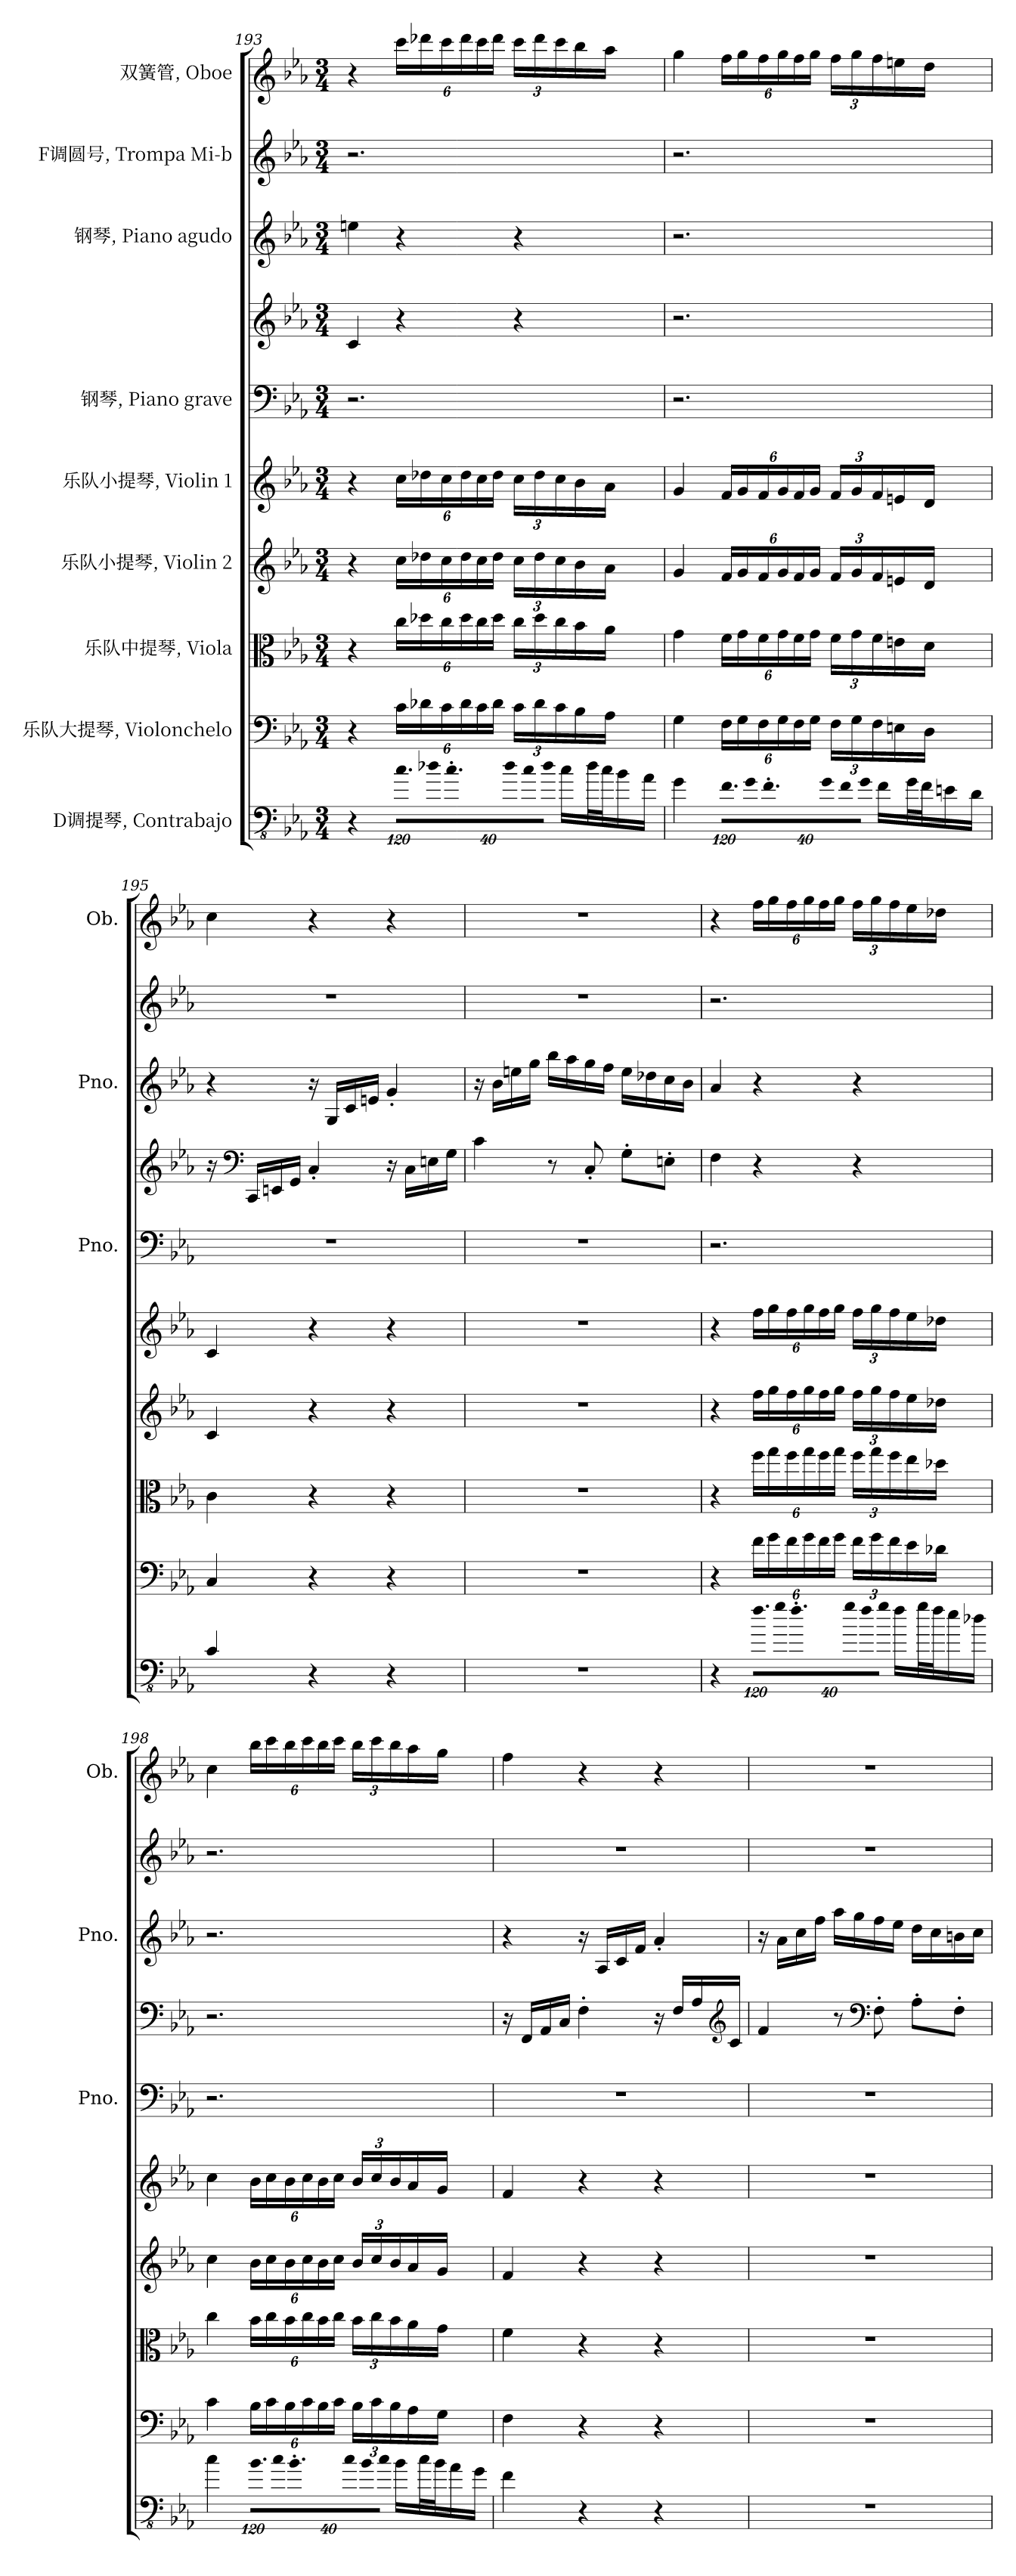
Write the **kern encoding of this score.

**kern	**kern	**kern	**kern	**kern	**kern	**kern	**kern	**kern	**kern
*part9	*part8	*part7	*part6	*part5	*part4	*part4	*part3	*part2	*part1
*staff10	*staff9	*staff8	*staff7	*staff6	*staff5	*staff4	*staff3	*staff2	*staff1
*I"D调提琴, Contrabajo	*I"乐队大提琴, Violonchelo	*I"乐队中提琴, Viola	*I"乐队小提琴, Violin 2	*I"乐队小提琴, Violin 1	*I"钢琴, Piano grave	*	*I"钢琴, Piano agudo	*I"F调圆号, Trompa Mi-b	*I"双簧管, Oboe
*	*	*	*	*	*I'Pno.	*	*I'Pno.	*	*I'Ob.
!!LO:PB:g=z
*clefFv4	*clefF4	*clefC3	*clefG2	*clefG2	*clefF4	*clefG2	*clefG2	*clefG2	*clefG2
*ITrd7c12	*	*	*	*	*	*	*	*ITrd4c7	*
*k[b-e-a-]	*k[b-e-a-]	*k[b-e-a-]	*k[b-e-a-]	*k[b-e-a-]	*k[b-e-a-]	*k[b-e-a-]	*k[b-e-a-]	*k[b-e-a-d-]	*k[b-e-a-]
*M3/4	*M3/4	*M3/4	*M3/4	*M3/4	*M3/4	*M3/4	*M3/4	*M3/4	*M3/4
*MM140	*MM140	*MM140	*MM140	*MM140	*MM140	*MM140	*MM140	*MM140	*MM140
=193	=193	=193	=193	=193	=193	=193	=193	=193	=193
4r	4r	4r	4r	4r	2.r	4c/	4een\	2.r	4r
*Xbrackettup	*	*	*	*	*	*	*	*	*
!LO:N:vis=32.	!	!	!	!	!	!	!	!	!
*	*Xbrackettup	*Xbrackettup	*Xbrackettup	*Xbrackettup	*	*	*	*	*Xbrackettup
1920%103C\LLL	24c\LL	24cc\LL	24cc\LL	24cc\LL	.	4r	4r	.	24ccc\LL
.	24d-X\	24dd-X\	24dd-X\	24dd-X\	.	.	.	.	24ddd-X\
!LO:N:vis=32	!	!	!	!	!	!	!	!	!
640%23D-X\	.	.	.	.	.	.	.	.	.
.	24c\	24cc\	24cc\	24cc\	.	.	.	.	24ccc\
!LO:N:vis=32.	!	!	!	!	!	!	!	!	!
1920%103C'\	.	.	.	.	.	.	.	.	.
.	24d-\	24dd-\	24dd-\	24dd-\	.	.	.	.	24ddd-\
!LO:N:vis=32	!	!	!	!	!	!	!	!	!
640%23D-\	.	.	.	.	.	.	.	.	.
.	24c\	24cc\	24cc\	24cc\	.	.	.	.	24ccc\
!LO:N:vis=32	!	!	!	!	!	!	!	!	!
640%23C\	.	.	.	.	.	.	.	.	.
.	24d-\JJ	24dd-\JJ	24dd-\JJ	24dd-\JJ	.	.	.	.	24ddd-\JJ
!LO:N:vis=32	!	!	!	!	!	!	!	!	!
640%23D-\JJJ	.	.	.	.	.	.	.	.	.
.	24c\LL	24cc\LL	24cc\LL	24cc\LL	.	4r	4r	.	24ccc\LL
16C\LL	.	.	.	.	.	.	.	.	.
.	24d-\	24dd-\	24dd-\	24dd-\	.	.	.	.	24ddd-\
32D-\L	.	.	.	.	.	.	.	.	.
.	24c\	24cc\	24cc\	24cc\	.	.	.	.	24ccc\
32C\J	.	.	.	.	.	.	.	.	.
.	16B-\	16b-\	16b-\	16b-\	.	.	.	.	16bb-\
16BB-\	.	.	.	.	.	.	.	.	.
.	16A-\JJ	16a-\JJ	16a-\JJ	16a-\JJ	.	.	.	.	16aa-\JJ
16AA-\JJ	.	.	.	.	.	.	.	.	.
.	960ryy	960ryy	960ryy	960ryy	960ryy	960ryy	960ryy	960ryy	960ryy
=194	=194	=194	=194	=194	=194	=194	=194	=194	=194
4GG\	4G\	4g\	4g/	4g/	2.r	2.r	2.r	2.r	4gg\
!LO:N:vis=32.	!	!	!	!	!	!	!	!	!
1920%103FF\LLL	24F\LL	24f\LL	24f/LL	24f/LL	.	.	.	.	24ff\LL
.	24G\	24g\	24g/	24g/	.	.	.	.	24gg\
!LO:N:vis=32	!	!	!	!	!	!	!	!	!
640%23GG\	.	.	.	.	.	.	.	.	.
.	24F\	24f\	24f/	24f/	.	.	.	.	24ff\
!LO:N:vis=32.	!	!	!	!	!	!	!	!	!
1920%103FF'\	.	.	.	.	.	.	.	.	.
.	24G\	24g\	24g/	24g/	.	.	.	.	24gg\
!LO:N:vis=32	!	!	!	!	!	!	!	!	!
640%23GG\	.	.	.	.	.	.	.	.	.
.	24F\	24f\	24f/	24f/	.	.	.	.	24ff\
!LO:N:vis=32	!	!	!	!	!	!	!	!	!
640%23FF\	.	.	.	.	.	.	.	.	.
.	24G\JJ	24g\JJ	24g/JJ	24g/JJ	.	.	.	.	24gg\JJ
!LO:N:vis=32	!	!	!	!	!	!	!	!	!
640%23GG\JJJ	.	.	.	.	.	.	.	.	.
.	24F\LL	24f\LL	24f/LL	24f/LL	.	.	.	.	24ff\LL
16FF\LL	.	.	.	.	.	.	.	.	.
.	24G\	24g\	24g/	24g/	.	.	.	.	24gg\
32GG\L	.	.	.	.	.	.	.	.	.
.	24F\	24f\	24f/	24f/	.	.	.	.	24ff\
32FF\J	.	.	.	.	.	.	.	.	.
.	16En\	16en\	16en/	16en/	.	.	.	.	16een\
16EEn\	.	.	.	.	.	.	.	.	.
.	16D\JJ	16d\JJ	16d/JJ	16d/JJ	.	.	.	.	16dd\JJ
16DD\JJ	.	.	.	.	.	.	.	.	.
.	960ryy	960ryy	960ryy	960ryy	960ryy	960ryy	960ryy	960ryy	960ryy
!!LO:PB:g=z
=195	=195	=195	=195	=195	=195	=195	=195	=195	=195
*	*	*	*	*	*	*	*	*	*MM130
4CC/	4C/	4c\	4c/	4c/	2.r	16r	4r	2.r	4cc\
*	*	*	*	*	*	*clefF4	*	*	*
.	.	.	.	.	.	16CC/LL	.	.	.
.	.	.	.	.	.	16EEn/	.	.	.
.	.	.	.	.	.	16GG/JJ	.	.	.
4r	4r	4r	4r	4r	.	4C'/	16r	.	4r
.	.	.	.	.	.	.	16G/LL	.	.
.	.	.	.	.	.	.	16c/	.	.
.	.	.	.	.	.	.	16en/JJ	.	.
4r	4r	4r	4r	4r	.	16r	4g'/	.	4r
.	.	.	.	.	.	16C\LL	.	.	.
.	.	.	.	.	.	16En\	.	.	.
.	.	.	.	.	.	16G\JJ	.	.	.
=196	=196	=196	=196	=196	=196	=196	=196	=196	=196
*	*	*	*	*	*	*	*	*	*MM120
2.r	2.r	2.r	2.r	2.r	2.r	4c\	16r	2.r	2.r
.	.	.	.	.	.	.	16b-\LL	.	.
.	.	.	.	.	.	.	16een\	.	.
.	.	.	.	.	.	.	16gg\JJ	.	.
.	.	.	.	.	.	8r	16bb-\LL	.	.
.	.	.	.	.	.	.	16aa-\	.	.
.	.	.	.	.	.	8C'/	16gg\	.	.
.	.	.	.	.	.	.	16ff\JJ	.	.
.	.	.	.	.	.	8G'\L	16ee\LL	.	.
.	.	.	.	.	.	.	16dd-X\	.	.
.	.	.	.	.	.	8En'\J	16cc\	.	.
.	.	.	.	.	.	.	16b-\JJ	.	.
!!LO:PB:g=z
=197	=197	=197	=197	=197	=197	=197	=197	=197	=197
*	*	*	*	*	*	*	*	*	*MM140
4r	4r	4r	4r	4r	2.r	4F\	4a-/	2.r	4r
!LO:N:vis=32.	!	!	!	!	!	!	!	!	!
1920%103F\LLL	24f\LL	24ff\LL	24ff\LL	24ff\LL	.	4r	4r	.	24ff\LL
.	24g\	24gg\	24gg\	24gg\	.	.	.	.	24gg\
!LO:N:vis=32	!	!	!	!	!	!	!	!	!
640%23G\	.	.	.	.	.	.	.	.	.
.	24f\	24ff\	24ff\	24ff\	.	.	.	.	24ff\
!LO:N:vis=32.	!	!	!	!	!	!	!	!	!
1920%103F'\	.	.	.	.	.	.	.	.	.
.	24g\	24gg\	24gg\	24gg\	.	.	.	.	24gg\
!LO:N:vis=32	!	!	!	!	!	!	!	!	!
640%23G\	.	.	.	.	.	.	.	.	.
.	24f\	24ff\	24ff\	24ff\	.	.	.	.	24ff\
!LO:N:vis=32	!	!	!	!	!	!	!	!	!
640%23F\	.	.	.	.	.	.	.	.	.
.	24g\JJ	24gg\JJ	24gg\JJ	24gg\JJ	.	.	.	.	24gg\JJ
!LO:N:vis=32	!	!	!	!	!	!	!	!	!
640%23G\JJJ	.	.	.	.	.	.	.	.	.
.	24f\LL	24ff\LL	24ff\LL	24ff\LL	.	4r	4r	.	24ff\LL
16F\LL	.	.	.	.	.	.	.	.	.
.	24g\	24gg\	24gg\	24gg\	.	.	.	.	24gg\
32G\L	.	.	.	.	.	.	.	.	.
.	24f\	24ff\	24ff\	24ff\	.	.	.	.	24ff\
32F\J	.	.	.	.	.	.	.	.	.
.	16e-\	16ee-\	16ee-\	16ee-\	.	.	.	.	16ee-\
16E-\	.	.	.	.	.	.	.	.	.
.	16d-X\JJ	16dd-X\JJ	16dd-X\JJ	16dd-X\JJ	.	.	.	.	16dd-X\JJ
16D-X\JJ	.	.	.	.	.	.	.	.	.
.	960ryy	960ryy	960ryy	960ryy	960ryy	960ryy	960ryy	960ryy	960ryy
=198	=198	=198	=198	=198	=198	=198	=198	=198	=198
4C\	4c\	4cc\	4cc\	4cc\	2.r	2.r	2.r	2.r	4cc\
!LO:N:vis=32.	!	!	!	!	!	!	!	!	!
1920%103BB-\LLL	24B-\LL	24b-\LL	24b-\LL	24b-\LL	.	.	.	.	24bb-\LL
.	24c\	24cc\	24cc\	24cc\	.	.	.	.	24ccc\
!LO:N:vis=32	!	!	!	!	!	!	!	!	!
640%23C\	.	.	.	.	.	.	.	.	.
.	24B-\	24b-\	24b-\	24b-\	.	.	.	.	24bb-\
!LO:N:vis=32.	!	!	!	!	!	!	!	!	!
1920%103BB-'\	.	.	.	.	.	.	.	.	.
.	24c\	24cc\	24cc\	24cc\	.	.	.	.	24ccc\
!LO:N:vis=32	!	!	!	!	!	!	!	!	!
640%23C\	.	.	.	.	.	.	.	.	.
.	24B-\	24b-\	24b-\	24b-\	.	.	.	.	24bb-\
!LO:N:vis=32	!	!	!	!	!	!	!	!	!
640%23BB-\	.	.	.	.	.	.	.	.	.
.	24c\JJ	24cc\JJ	24cc\JJ	24cc\JJ	.	.	.	.	24ccc\JJ
!LO:N:vis=32	!	!	!	!	!	!	!	!	!
640%23C\JJJ	.	.	.	.	.	.	.	.	.
.	24B-\LL	24b-\LL	24b-/LL	24b-/LL	.	.	.	.	24bb-\LL
16BB-\LL	.	.	.	.	.	.	.	.	.
.	24c\	24cc\	24cc/	24cc/	.	.	.	.	24ccc\
32C\L	.	.	.	.	.	.	.	.	.
.	24B-\	24b-\	24b-/	24b-/	.	.	.	.	24bb-\
32BB-\J	.	.	.	.	.	.	.	.	.
.	16A-\	16a-\	16a-/	16a-/	.	.	.	.	16aa-\
16AA-\	.	.	.	.	.	.	.	.	.
.	16G\JJ	16g\JJ	16g/JJ	16g/JJ	.	.	.	.	16gg\JJ
16GG\JJ	.	.	.	.	.	.	.	.	.
.	960ryy	960ryy	960ryy	960ryy	960ryy	960ryy	960ryy	960ryy	960ryy
!!LO:PB:g=z
=199	=199	=199	=199	=199	=199	=199	=199	=199	=199
*	*	*	*	*	*	*	*	*	*MM120
4FF\	4F\	4f\	4f/	4f/	2.r	16r	4r	2.r	4ff\
.	.	.	.	.	.	16FF/LL	.	.	.
.	.	.	.	.	.	16AA-/	.	.	.
.	.	.	.	.	.	16C/JJ	.	.	.
4r	4r	4r	4r	4r	.	4F'\	16r	.	4r
.	.	.	.	.	.	.	16A-/LL	.	.
.	.	.	.	.	.	.	16c/	.	.
.	.	.	.	.	.	.	16f/JJ	.	.
4r	4r	4r	4r	4r	.	16r	4a-'/	.	4r
.	.	.	.	.	.	16F/LL	.	.	.
.	.	.	.	.	.	16A-/	.	.	.
*	*	*	*	*	*	*clefG2	*	*	*
.	.	.	.	.	.	16c/JJ	.	.	.
=200	=200	=200	=200	=200	=200	=200	=200	=200	=200
*	*	*	*	*	*	*	*	*	*MM110
2.r	2.r	2.r	2.r	2.r	2.r	4f/	16r	2.r	2.r
.	.	.	.	.	.	.	16a-\LL	.	.
.	.	.	.	.	.	.	16cc\	.	.
.	.	.	.	.	.	.	16ff\JJ	.	.
.	.	.	.	.	.	8r	16aa-\LL	.	.
.	.	.	.	.	.	.	16gg\	.	.
*	*	*	*	*	*	*clefF4	*	*	*
.	.	.	.	.	.	8F'\	16ff\	.	.
.	.	.	.	.	.	.	16ee-\JJ	.	.
.	.	.	.	.	.	8A-'\L	16dd\LL	.	.
.	.	.	.	.	.	.	16cc\	.	.
.	.	.	.	.	.	8F'\J	16bn\	.	.
.	.	.	.	.	.	.	16cc\JJ	.	.
=	=	=	=	=	=	=	=	=	=
*-	*-	*-	*-	*-	*-	*-	*-	*-	*-
